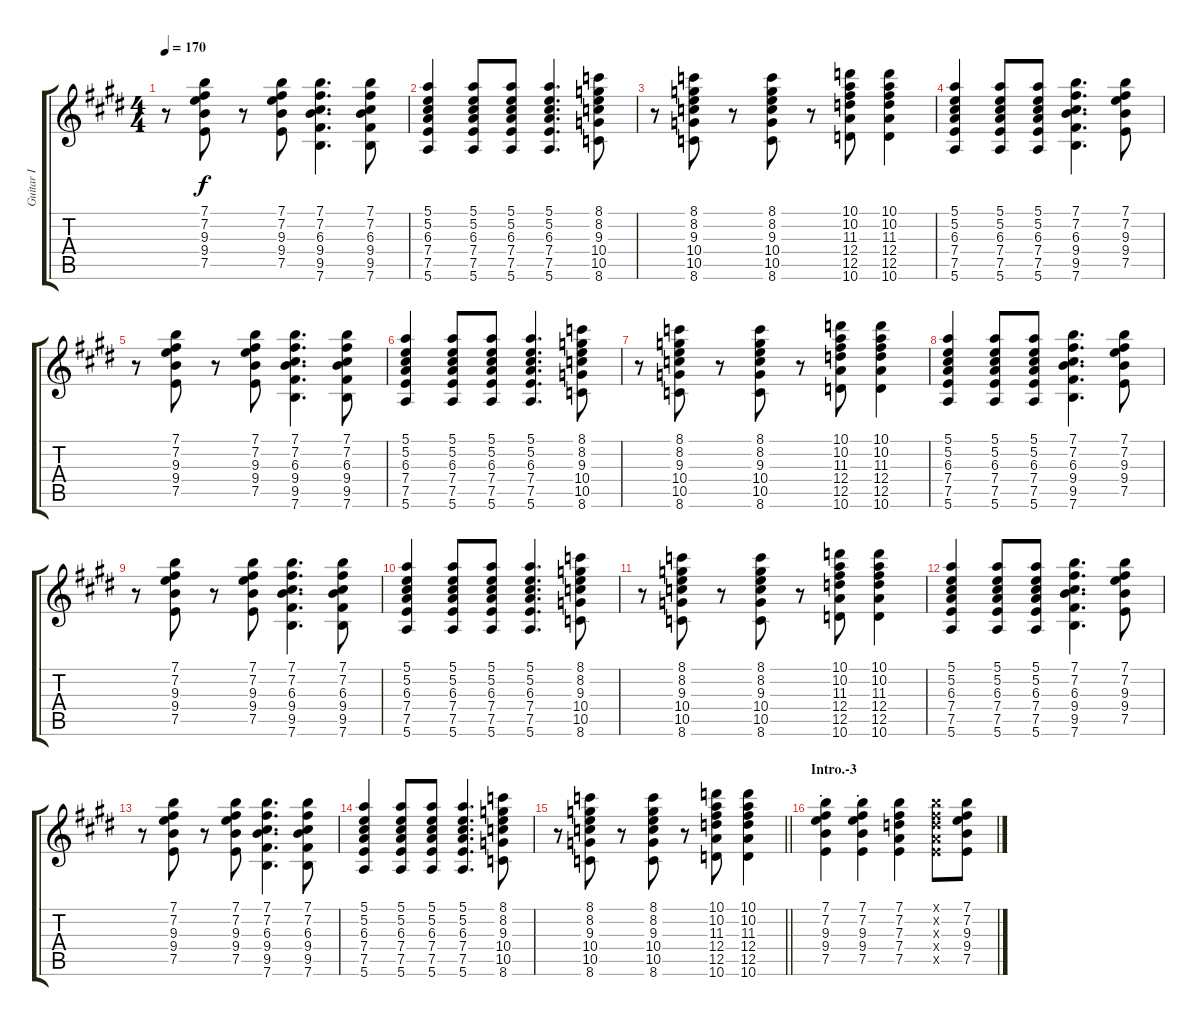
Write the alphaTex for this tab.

\track ("Guitar I" "Guitar I") {instrument overdrivenguitar}
\staff {score tabs}
\tuning (E4 B3 G3 D3 A2 E2) {hide}
\ts (4 4)
\tempo 170
\clef g2
\ks e
r.8{dy f} (7.1 7.2 9.3 9.4 7.5).8 r.8 (7.1 7.2 9.3 9.4 7.5).8 (7.1 7.2 6.3 9.4 9.5 7.6).4{d} (7.1 7.2 6.3 9.4 9.5 7.6).8 |
(5.1 5.2 6.3 7.4 7.5 5.6).4 (5.1 5.2 6.3 7.4 7.5 5.6).8 (5.1 5.2 6.3 7.4 7.5 5.6).8 (5.1 5.2 6.3 7.4 7.5 5.6).4{d} (8.1 8.2 9.3 10.4 10.5 8.6).8 |
r.8 (8.1 8.2 9.3 10.4 10.5 8.6).8 r.8 (8.1 8.2 9.3 10.4 10.5 8.6).8 r.8 (10.1 10.2 11.3 12.4 12.5 10.6).8 (10.1 10.2 11.3 12.4 12.5 10.6).4 |
(5.1 5.2 6.3 7.4 7.5 5.6).4 (5.1 5.2 6.3 7.4 7.5 5.6).8 (5.1 5.2 6.3 7.4 7.5 5.6).8 (7.1 7.2 6.3 9.4 9.5 7.6).4{d} (7.1 7.2 9.3 9.4 7.5).8 |
r.8 (7.1 7.2 9.3 9.4 7.5).8 r.8 (7.1 7.2 9.3 9.4 7.5).8 (7.1 7.2 6.3 9.4 9.5 7.6).4{d} (7.1 7.2 6.3 9.4 9.5 7.6).8 |
(5.1 5.2 6.3 7.4 7.5 5.6).4 (5.1 5.2 6.3 7.4 7.5 5.6).8 (5.1 5.2 6.3 7.4 7.5 5.6).8 (5.1 5.2 6.3 7.4 7.5 5.6).4{d} (8.1 8.2 9.3 10.4 10.5 8.6).8 |
r.8 (8.1 8.2 9.3 10.4 10.5 8.6).8 r.8 (8.1 8.2 9.3 10.4 10.5 8.6).8 r.8 (10.1 10.2 11.3 12.4 12.5 10.6).8 (10.1 10.2 11.3 12.4 12.5 10.6).4 |
(5.1 5.2 6.3 7.4 7.5 5.6).4 (5.1 5.2 6.3 7.4 7.5 5.6).8 (5.1 5.2 6.3 7.4 7.5 5.6).8 (7.1 7.2 6.3 9.4 9.5 7.6).4{d} (7.1 7.2 9.3 9.4 7.5).8 |
r.8 (7.1 7.2 9.3 9.4 7.5).8 r.8 (7.1 7.2 9.3 9.4 7.5).8 (7.1 7.2 6.3 9.4 9.5 7.6).4{d} (7.1 7.2 6.3 9.4 9.5 7.6).8 |
(5.1 5.2 6.3 7.4 7.5 5.6).4 (5.1 5.2 6.3 7.4 7.5 5.6).8 (5.1 5.2 6.3 7.4 7.5 5.6).8 (5.1 5.2 6.3 7.4 7.5 5.6).4{d} (8.1 8.2 9.3 10.4 10.5 8.6).8 |
r.8 (8.1 8.2 9.3 10.4 10.5 8.6).8 r.8 (8.1 8.2 9.3 10.4 10.5 8.6).8 r.8 (10.1 10.2 11.3 12.4 12.5 10.6).8 (10.1 10.2 11.3 12.4 12.5 10.6).4 |
(5.1 5.2 6.3 7.4 7.5 5.6).4 (5.1 5.2 6.3 7.4 7.5 5.6).8 (5.1 5.2 6.3 7.4 7.5 5.6).8 (7.1 7.2 6.3 9.4 9.5 7.6).4{d} (7.1 7.2 9.3 9.4 7.5).8 |
r.8 (7.1 7.2 9.3 9.4 7.5).8 r.8 (7.1 7.2 9.3 9.4 7.5).8 (7.1 7.2 6.3 9.4 9.5 7.6).4{d} (7.1 7.2 6.3 9.4 9.5 7.6).8 |
(5.1 5.2 6.3 7.4 7.5 5.6).4 (5.1 5.2 6.3 7.4 7.5 5.6).8 (5.1 5.2 6.3 7.4 7.5 5.6).8 (5.1 5.2 6.3 7.4 7.5 5.6).4{d} (8.1 8.2 9.3 10.4 10.5 8.6).8 |
\barLineRight lightlight
r.8 (8.1 8.2 9.3 10.4 10.5 8.6).8 r.8 (8.1 8.2 9.3 10.4 10.5 8.6).8 r.8 (10.1 10.2 11.3 12.4 12.5 10.6).8 (10.1 10.2 11.3 12.4 12.5 10.6).4 |
\section ("" "Intro.-3")
(7.1{st} 7.2{st} 9.3{st} 9.4{st} 7.5{st}).4 (7.1{st} 7.2{st} 9.3{st} 9.4{st} 7.5{st}).4 (7.1 7.2 7.3 7.4 7.5).4 (7.1{x} 7.2{x} 7.3{x} 7.4{x} 7.5{x}).8 (7.1 7.2 9.3 9.4 7.5).8
